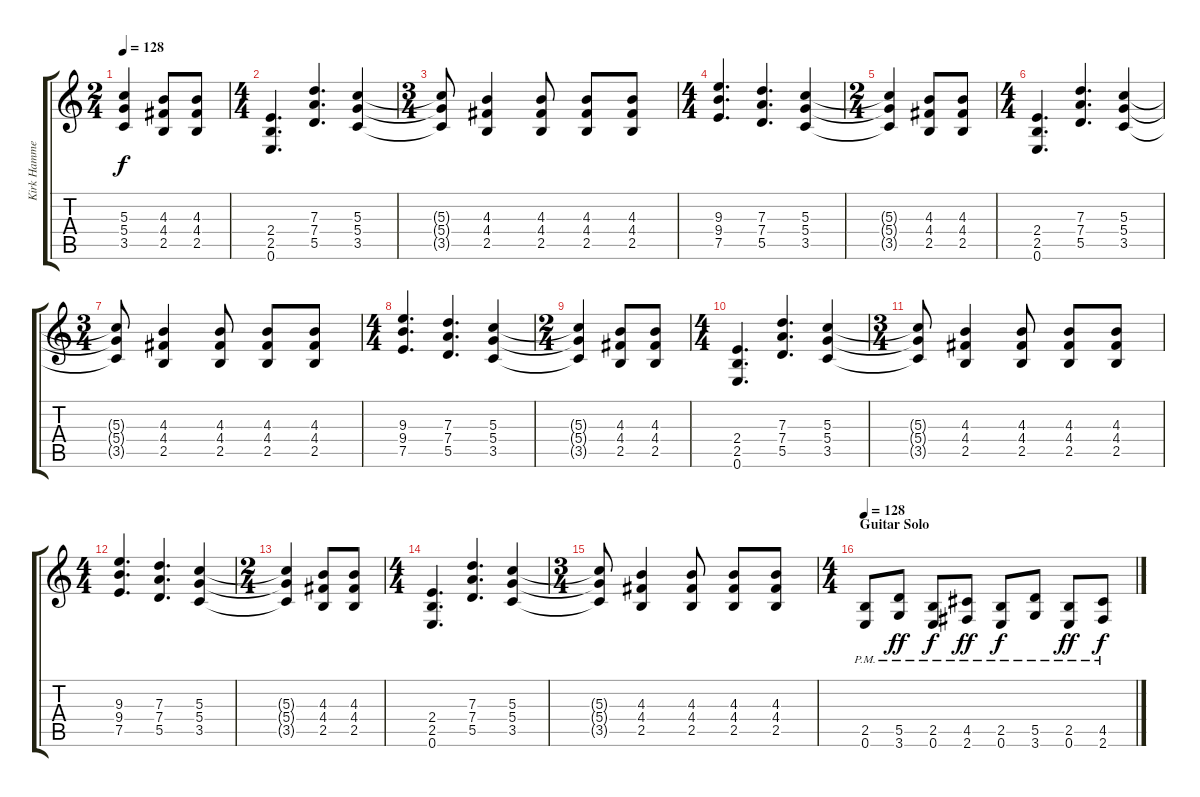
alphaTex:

\track ("Kirk Hammet (Guitar 2)" "Kirk Hamme") {instrument distortionguitar}
\staff {score tabs}
\tuning (E4 B3 G3 D3 A2 E2) {hide}
\ts (2 4)
\tempo 128
\clef g2
\ks c
(5.3{t} 5.4{t} 3.5{t}).4{dy f} (4.3 4.4 2.5).8 (4.3 4.4 2.5).8 |
\ts (4 4)
(2.4 2.5 0.6).4{d} (7.3 7.4 5.5).4{d} (5.3 5.4 3.5).4 |
\ts (3 4)
(5.3{t} 5.4{t} 3.5{t}).8 (4.3 4.4 2.5).4 (4.3 4.4 2.5).8 (4.3 4.4 2.5).8 (4.3 4.4 2.5).8 |
\ts (4 4)
(9.3 9.4 7.5).4{d} (7.3 7.4 5.5).4{d} (5.3 5.4 3.5).4 |
\ts (2 4)
(5.3{t} 5.4{t} 3.5{t}).4 (4.3 4.4 2.5).8 (4.3 4.4 2.5).8 |
\ts (4 4)
(2.4 2.5 0.6).4{d} (7.3 7.4 5.5).4{d} (5.3 5.4 3.5).4 |
\ts (3 4)
(5.3{t} 5.4{t} 3.5{t}).8 (4.3 4.4 2.5).4 (4.3 4.4 2.5).8 (4.3 4.4 2.5).8 (4.3 4.4 2.5).8 |
\ts (4 4)
(9.3 9.4 7.5).4{d} (7.3 7.4 5.5).4{d} (5.3 5.4 3.5).4 |
\ts (2 4)
(5.3{t} 5.4{t} 3.5{t}).4 (4.3 4.4 2.5).8 (4.3 4.4 2.5).8 |
\ts (4 4)
(2.4 2.5 0.6).4{d} (7.3 7.4 5.5).4{d} (5.3 5.4 3.5).4 |
\ts (3 4)
(5.3{t} 5.4{t} 3.5{t}).8 (4.3 4.4 2.5).4 (4.3 4.4 2.5).8 (4.3 4.4 2.5).8 (4.3 4.4 2.5).8 |
\ts (4 4)
(9.3 9.4 7.5).4{d} (7.3 7.4 5.5).4{d} (5.3 5.4 3.5).4 |
\ts (2 4)
(5.3{t} 5.4{t} 3.5{t}).4 (4.3 4.4 2.5).8 (4.3 4.4 2.5).8 |
\ts (4 4)
(2.4 2.5 0.6).4{d} (7.3 7.4 5.5).4{d} (5.3 5.4 3.5).4 |
\ts (3 4)
(5.3{t} 5.4{t} 3.5{t}).8 (4.3 4.4 2.5).4 (4.3 4.4 2.5).8 (4.3 4.4 2.5).8 (4.3 4.4 2.5).8 |
\ts (4 4)
\section ("" "Guitar Solo")
\tempo 128
(2.5 0.6{pm}).8 (5.5 3.6{pm}).8{dy ff} (2.5 0.6{pm}).8{dy f} (4.5 2.6{pm}).8{dy ff} (2.5 0.6{pm}).8{dy f} (5.5 3.6{pm}).8 (2.5 0.6{pm}).8{dy ff} (4.5 2.6{pm}).8{dy f}
